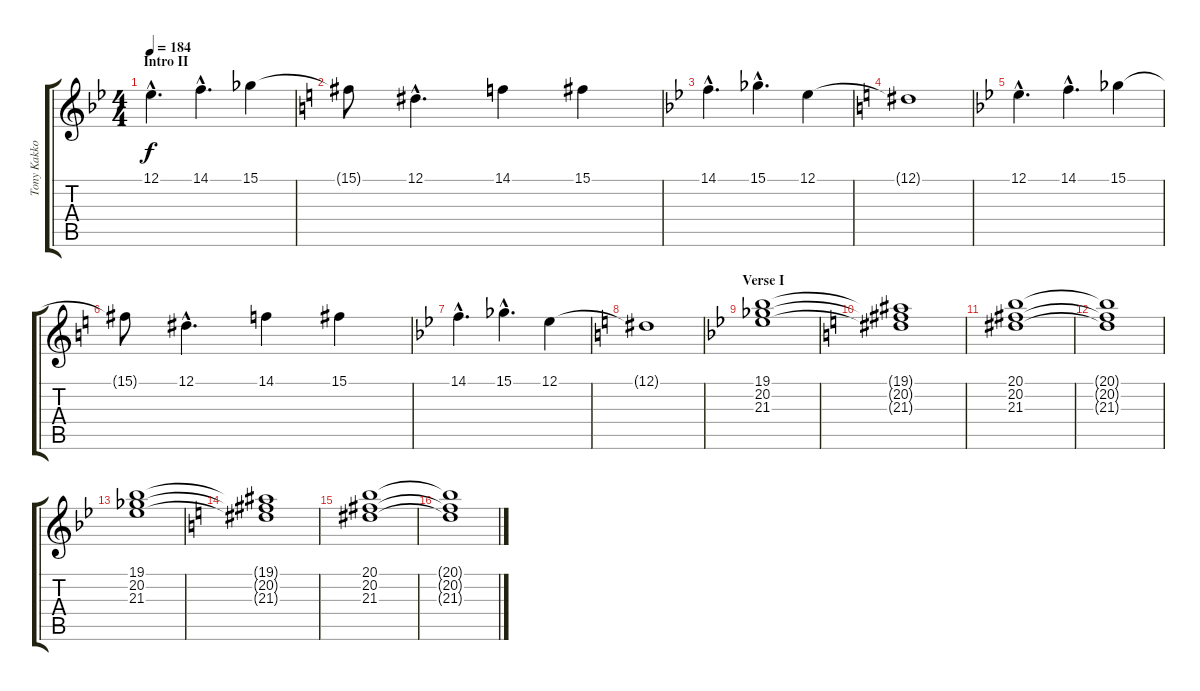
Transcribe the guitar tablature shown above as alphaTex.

\track ("Tony Kakko - Keyboards I" "Tony Kakko") {instrument harpsichord}
\staff {score tabs}
\tuning (Eb4 Bb3 Gb3 Db3 Ab2 Eb2) {hide}
\ts (4 4)
\section ("" "Intro II")
\tempo 184
\clef g2
\ks gminor
12.1{hac}.4{d dy f} 14.1{hac}.4{d} 15.1.4 |
\ks c
15.1{t}.8 12.1{hac}.4{d} 14.1.4 15.1.4 |
\ks gminor
14.1{hac}.4{d} 15.1{hac}.4{d} 12.1.4 |
\ks c
12.1{t}.1 |
\ks gminor
12.1{hac}.4{d} 14.1{hac}.4{d} 15.1.4 |
\ks c
15.1{t}.8 12.1{hac}.4{d} 14.1.4 15.1.4 |
\ks gminor
14.1{hac}.4{d} 15.1{hac}.4{d} 12.1.4 |
\ks c
12.1{t}.1 |
\section ("" "Verse I")
\ks gminor
(19.1 20.2 21.3).1{volume 12} |
\ks c
(19.1{t} 20.2{t} 21.3{t}).1 |
(20.1 20.2 21.3).1 |
(20.1{t} 20.2{t} 21.3{t}).1 |
\ks gminor
(19.1 20.2 21.3).1 |
\ks c
(19.1{t} 20.2{t} 21.3{t}).1 |
(20.1 20.2 21.3).1 |
(20.1{t} 20.2{t} 21.3{t}).1
